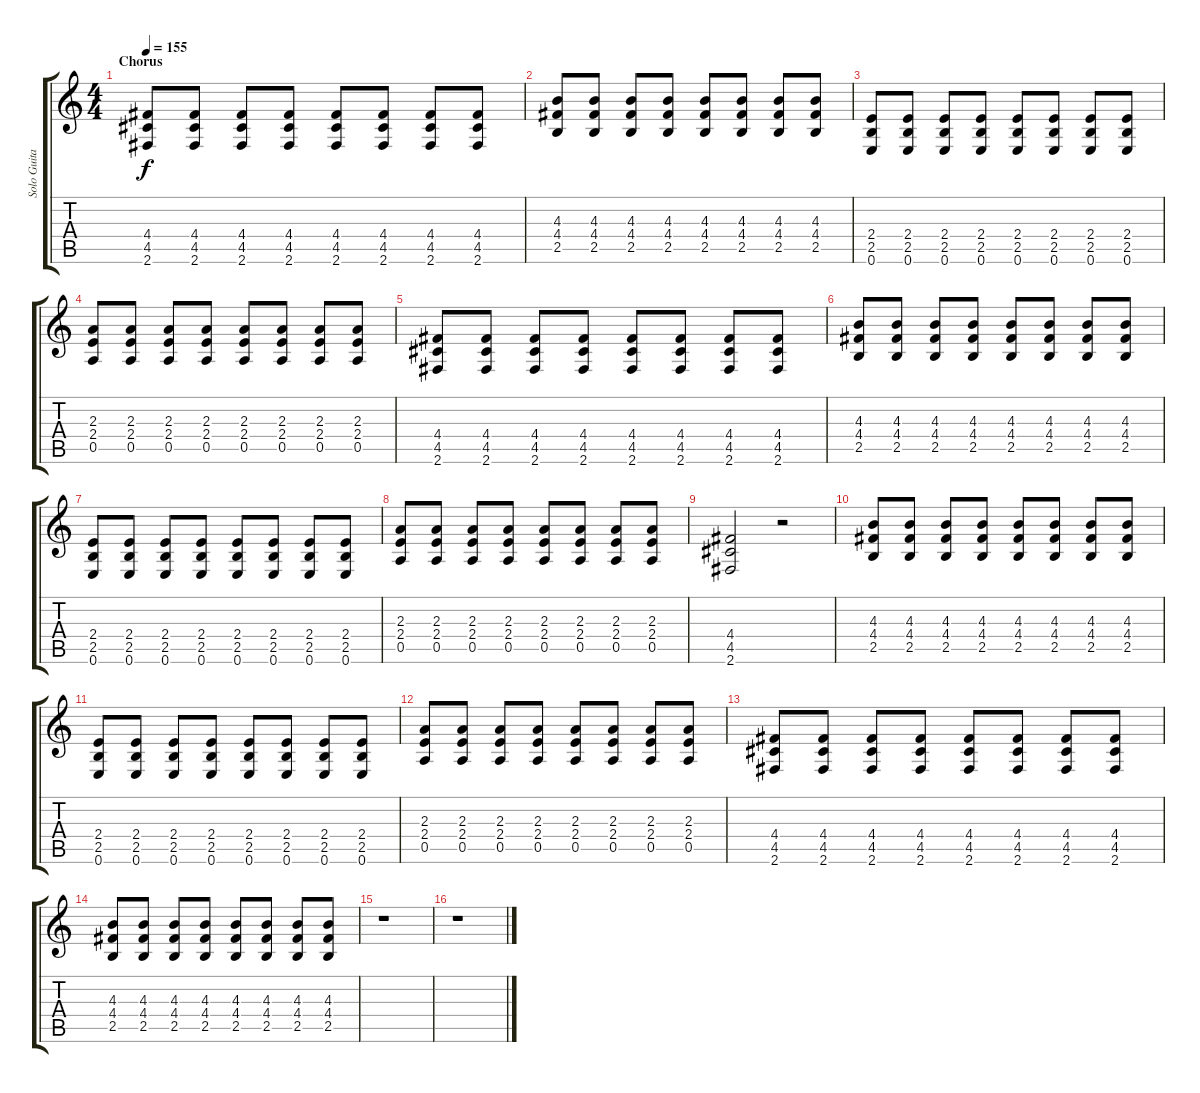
\track ("Solo Guitar" "Solo Guita") {instrument distortionguitar}
\staff {score tabs}
\tuning (E4 B3 G3 D3 A2 E2) {hide}
\ts (4 4)
\section ("" "Chorus")
\tempo 155
\clef g2
\ks c
(4.4 4.5 2.6).8{dy f} (4.4 4.5 2.6).8 (4.4 4.5 2.6).8 (4.4 4.5 2.6).8 (4.4 4.5 2.6).8 (4.4 4.5 2.6).8 (4.4 4.5 2.6).8 (4.4 4.5 2.6).8 |
(4.3 4.4 2.5).8 (4.3 4.4 2.5).8 (4.3 4.4 2.5).8 (4.3 4.4 2.5).8 (4.3 4.4 2.5).8 (4.3 4.4 2.5).8 (4.3 4.4 2.5).8 (4.3 4.4 2.5).8 |
(2.4 2.5 0.6).8 (2.4 2.5 0.6).8 (2.4 2.5 0.6).8 (2.4 2.5 0.6).8 (2.4 2.5 0.6).8 (2.4 2.5 0.6).8 (2.4 2.5 0.6).8 (2.4 2.5 0.6).8 |
(2.3 2.4 0.5).8 (2.3 2.4 0.5).8 (2.3 2.4 0.5).8 (2.3 2.4 0.5).8 (2.3 2.4 0.5).8 (2.3 2.4 0.5).8 (2.3 2.4 0.5).8 (2.3 2.4 0.5).8 |
(4.4 4.5 2.6).8 (4.4 4.5 2.6).8 (4.4 4.5 2.6).8 (4.4 4.5 2.6).8 (4.4 4.5 2.6).8 (4.4 4.5 2.6).8 (4.4 4.5 2.6).8 (4.4 4.5 2.6).8 |
(4.3 4.4 2.5).8 (4.3 4.4 2.5).8 (4.3 4.4 2.5).8 (4.3 4.4 2.5).8 (4.3 4.4 2.5).8 (4.3 4.4 2.5).8 (4.3 4.4 2.5).8 (4.3 4.4 2.5).8 |
(2.4 2.5 0.6).8 (2.4 2.5 0.6).8 (2.4 2.5 0.6).8 (2.4 2.5 0.6).8 (2.4 2.5 0.6).8 (2.4 2.5 0.6).8 (2.4 2.5 0.6).8 (2.4 2.5 0.6).8 |
(2.3 2.4 0.5).8 (2.3 2.4 0.5).8 (2.3 2.4 0.5).8 (2.3 2.4 0.5).8 (2.3 2.4 0.5).8 (2.3 2.4 0.5).8 (2.3 2.4 0.5).8 (2.3 2.4 0.5).8 |
(4.4 4.5 2.6).2 r.2 |
(4.3 4.4 2.5).8 (4.3 4.4 2.5).8 (4.3 4.4 2.5).8 (4.3 4.4 2.5).8 (4.3 4.4 2.5).8 (4.3 4.4 2.5).8 (4.3 4.4 2.5).8 (4.3 4.4 2.5).8 |
(2.4 2.5 0.6).8 (2.4 2.5 0.6).8 (2.4 2.5 0.6).8 (2.4 2.5 0.6).8 (2.4 2.5 0.6).8 (2.4 2.5 0.6).8 (2.4 2.5 0.6).8 (2.4 2.5 0.6).8 |
(2.3 2.4 0.5).8 (2.3 2.4 0.5).8 (2.3 2.4 0.5).8 (2.3 2.4 0.5).8 (2.3 2.4 0.5).8 (2.3 2.4 0.5).8 (2.3 2.4 0.5).8 (2.3 2.4 0.5).8 |
(4.4 4.5 2.6).8 (4.4 4.5 2.6).8 (4.4 4.5 2.6).8 (4.4 4.5 2.6).8 (4.4 4.5 2.6).8 (4.4 4.5 2.6).8 (4.4 4.5 2.6).8 (4.4 4.5 2.6).8 |
(4.3 4.4 2.5).8 (4.3 4.4 2.5).8 (4.3 4.4 2.5).8 (4.3 4.4 2.5).8 (4.3 4.4 2.5).8 (4.3 4.4 2.5).8 (4.3 4.4 2.5).8 (4.3 4.4 2.5).8 |
r.1 |
r.1
